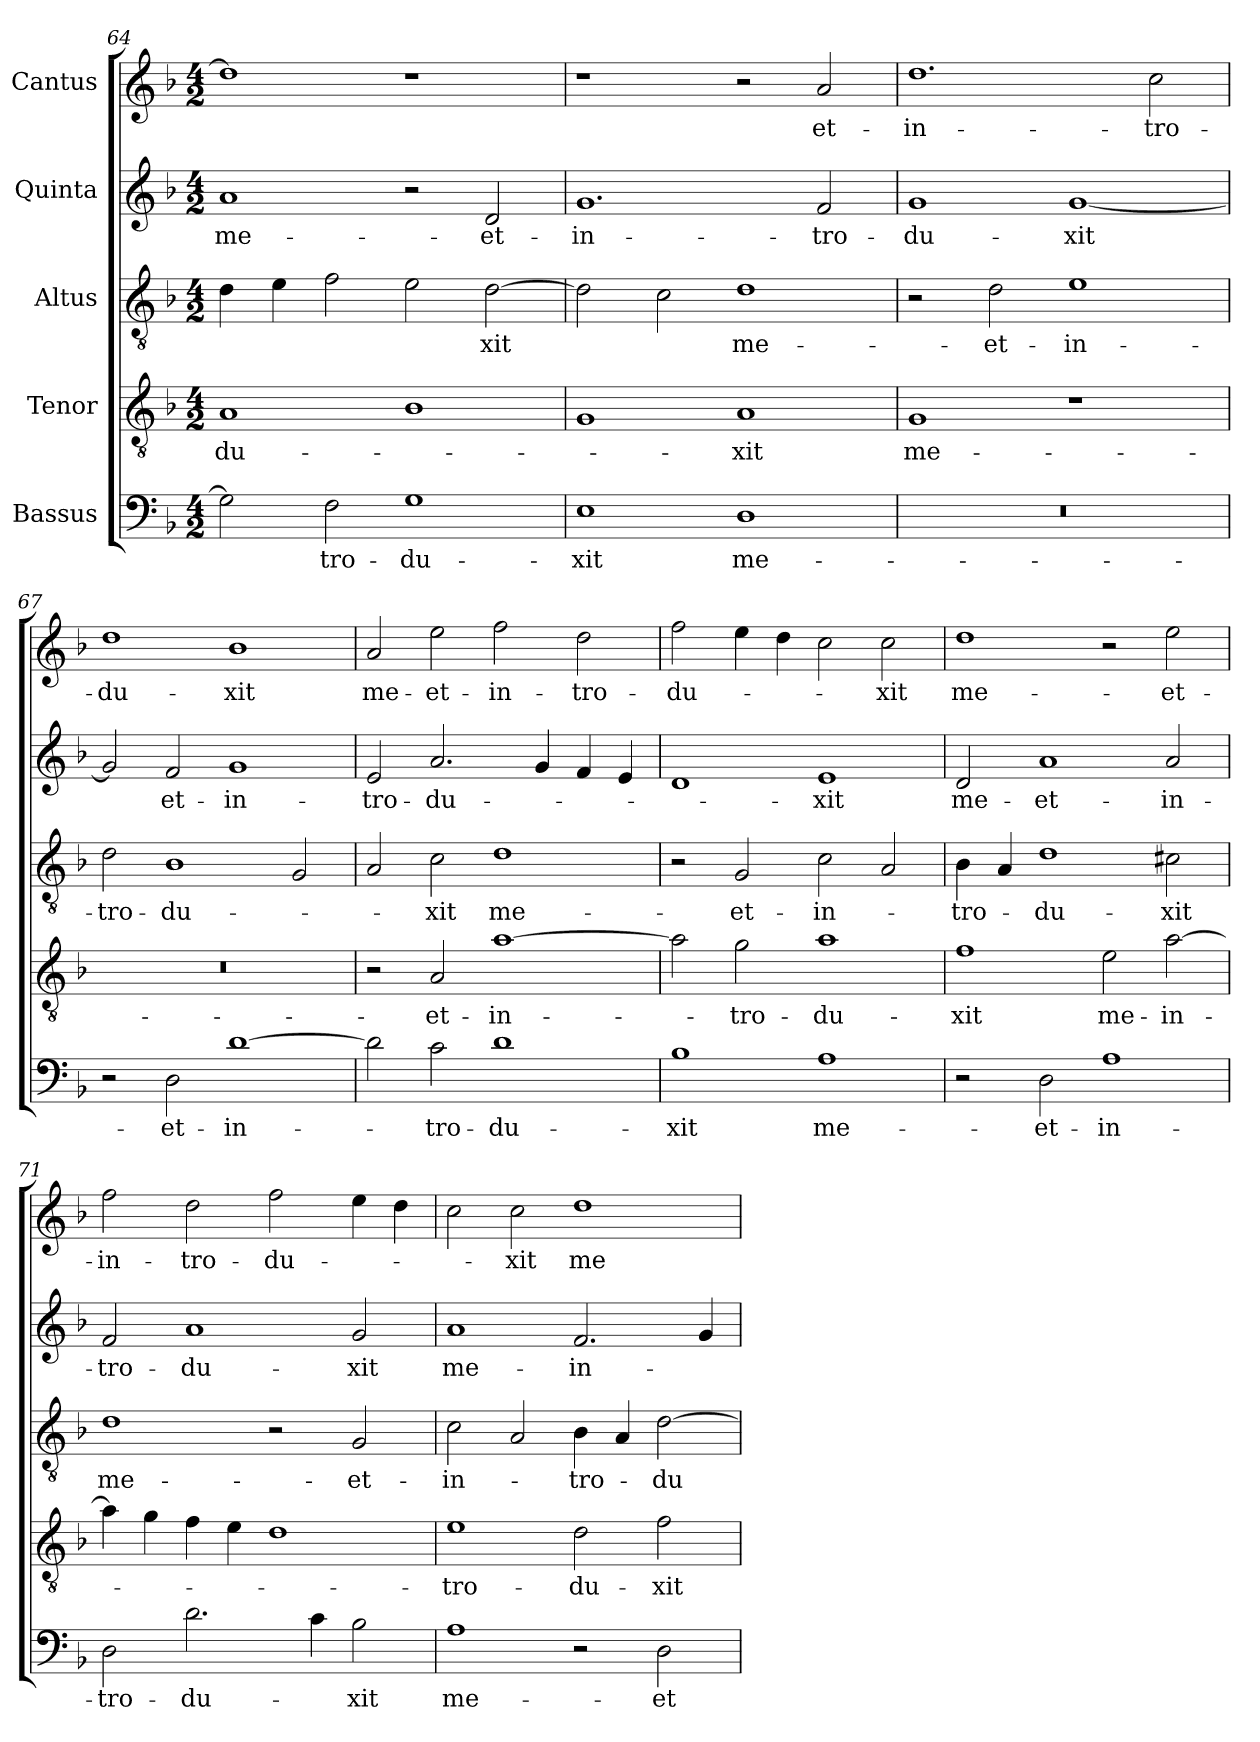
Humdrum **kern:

**kern	**text	**kern	**text	**kern	**text	**kern	**text	**kern	**text
*part5	*part5	*part4	*part4	*part3	*part3	*part2	*part2	*part1	*part1
*staff5	*staff5	*staff4	*staff4	*staff3	*staff3	*staff2	*staff2	*staff1	*staff1
*I"Bassus	*	*I"Tenor	*	*I"Altus	*	*I"Quinta	*	*I"Cantus	*
*clefF4	*	*clefGv2	*	*clefGv2	*	*clefG2	*	*clefG2	*
*k[b-]	*	*k[b-]	*	*k[b-]	*	*k[b-]	*	*k[b-]	*
*M4/2	*	*M4/2	*	*M4/2	*	*M4/2	*	*M4/2	*
=64	=64	=64	=64	=64	=64	=64	=64	=64	=64
2G\]	.	1A/	-du-	4d\	.	1a/	me-	1dd\]	.
.	.	.	.	4e\	.	.	.	.	.
2F\	-tro-	.	.	2f\	.	.	.	.	.
1G\	-du-	1B-\	.	2e\	.	2r	.	1r	.
.	.	.	.	[2d\	-xit	2d/	et-	.	.
=65	=65	=65	=65	=65	=65	=65	=65	=65	=65
1E\	-xit	1G/	.	2d\]	.	1.g/	in-	1r	.
.	.	.	.	2c\	.	.	.	.	.
1D\	me-	1A/	-xit	1d\	me-	.	.	2r	.
.	.	.	.	.	.	2f/	-tro-	2a/	et-
=66	=66	=66	=66	=66	=66	=66	=66	=66	=66
0r	.	1G/	me-	2r	.	1g/	-du-	1.dd\	in-
.	.	.	.	2d\	et-	.	.	.	.
.	.	1r	.	1e\	in-	[1g/	-xit	.	.
.	.	.	.	.	.	.	.	2cc\	-tro-
=67	=67	=67	=67	=67	=67	=67	=67	=67	=67
2r	.	0r	.	2d\	-tro-	2g/]	.	1dd\	-du-
2D\	et-	.	.	1B-\	-du-	2f/	et-	.	.
[1d\	in-	.	.	.	.	1g/	in-	1b-\	-xit
.	.	.	.	2G/	.	.	.	.	.
=68	=68	=68	=68	=68	=68	=68	=68	=68	=68
2d\]	.	2r	.	2A/	.	2e/	-tro-	2a/	me-
2c\	-tro-	2A/	et-	2c\	-xit	2.a/	-du-	2ee\	et-
1d\	-du-	[1a\	in-	1d\	me-	.	.	2ff\	in-
.	.	.	.	.	.	4g/	.	.	.
.	.	.	.	.	.	4f/	.	2dd\	-tro-
.	.	.	.	.	.	4e/	.	.	.
=69	=69	=69	=69	=69	=69	=69	=69	=69	=69
1B-\	-xit	2a\]	.	2r	.	1d/	.	2ff\	-du-
.	.	2g\	tro-	2G/	et-	.	.	4ee\	.
.	.	.	.	.	.	.	.	4dd\	.
1A\	me-	1a\	-du-	2c\	-in-	1e/	-xit	2cc\	.
.	.	.	.	2A/	.	.	.	2cc\	-xit
=70	=70	=70	=70	=70	=70	=70	=70	=70	=70
2r	.	1f\	-xit	4B-\	-tro-	2d/	me-	1dd\	me-
.	.	.	.	4A/	.	.	.	.	.
2D\	et-	.	.	1d\	-du-	1a/	et-	.	.
1A\	in-	2e\	me-	.	.	.	.	2r	.
.	.	[2a\	in-	2c#X\	-xit	2a/	in-	2ee\	et-
=71	=71	=71	=71	=71	=71	=71	=71	=71	=71
2D\	-tro-	4a\]	.	1d\	me-	2f/	-tro-	2ff\	in-
.	.	4g\	.	.	.	.	.	.	.
2.d\	-du-	4f\	.	.	.	1a/	-du-	2dd\	-tro-
.	.	4e\	.	.	.	.	.	.	.
.	.	1d\	.	2r	.	.	.	2ff\	-du-
4c\	.	.	.	.	.	.	.	.	.
2B-\	-xit	.	.	2G/	et-	2g/	-xit	4ee\	.
.	.	.	.	.	.	.	.	4dd\	.
=72	=72	=72	=72	=72	=72	=72	=72	=72	=72
1A\	me-	1e\	-tro-	2c\	in-	1a/	me-	2cc\	.
.	.	.	.	2A/	.	.	.	2cc\	-xit
2r	.	2d\	-du-	4B-\	-tro-	2.f/	in-	1dd\	me-
.	.	.	.	4A/	.	.	.	.	.
2D\	et-	2f\	-xit	[2d\	-du-	.	.	.	.
.	.	.	.	.	.	4g/	.	.	.
=	=	=	=	=	=	=	=	=	=
*-	*-	*-	*-	*-	*-	*-	*-	*-	*-
